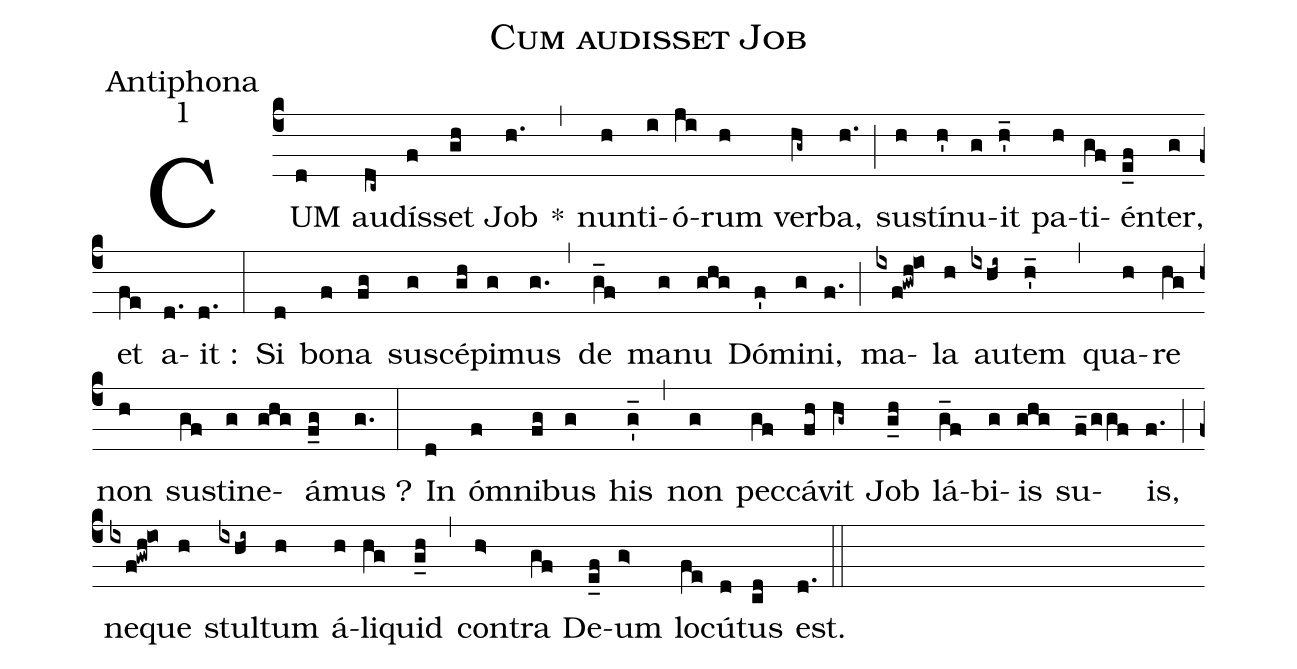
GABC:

name:Cum audisset Job;
office-part:Antiphona;
mode:1;
%%
(c4) CUM(d) au(dc~)dís(f)set(gh) Job(h.) *(,) nun(h)ti(i)ó(ji)rum(h) ver(hg~)ba,(h.) (;) su(h)stí(h')nu(g)it(h'_) pa(h)ti(gf)én(e_f)ter,(g) et(fe) a(d.)it :(d.) (:) Si(d) bo(f)na(fg) su(g)scé(gh)pi(g)mus(g.) (,) de(g_f) ma(g)nu(ghg) Dó(f')mi(g)ni,(f.) (;) ma(ixf!gwh!io)la(h) au(ixhi~)tem(h'_) (,) qua(h)re(hg) non(h) su(gf)sti(g)ne(ghg)á(f_g)mus ?(g.) (:) In(d) ó(f)mni(fg)bus(g) his(g'_) (,) non(g) pec(gf)cá(fh)vit(hg~) Job(g_h) lá(g_f)bi(g)is(ghg) su(f_/ggf)is,(f.) (;) ne(ixf!gwh!io)que(h) stul(ixhi~)tum(h) á(h)li(hg)quid(g_h) (,) con(h>)tra(gf) De(e_f)um(g>) lo(fe)cú(d)tus(cd) est.(d.) (::)
